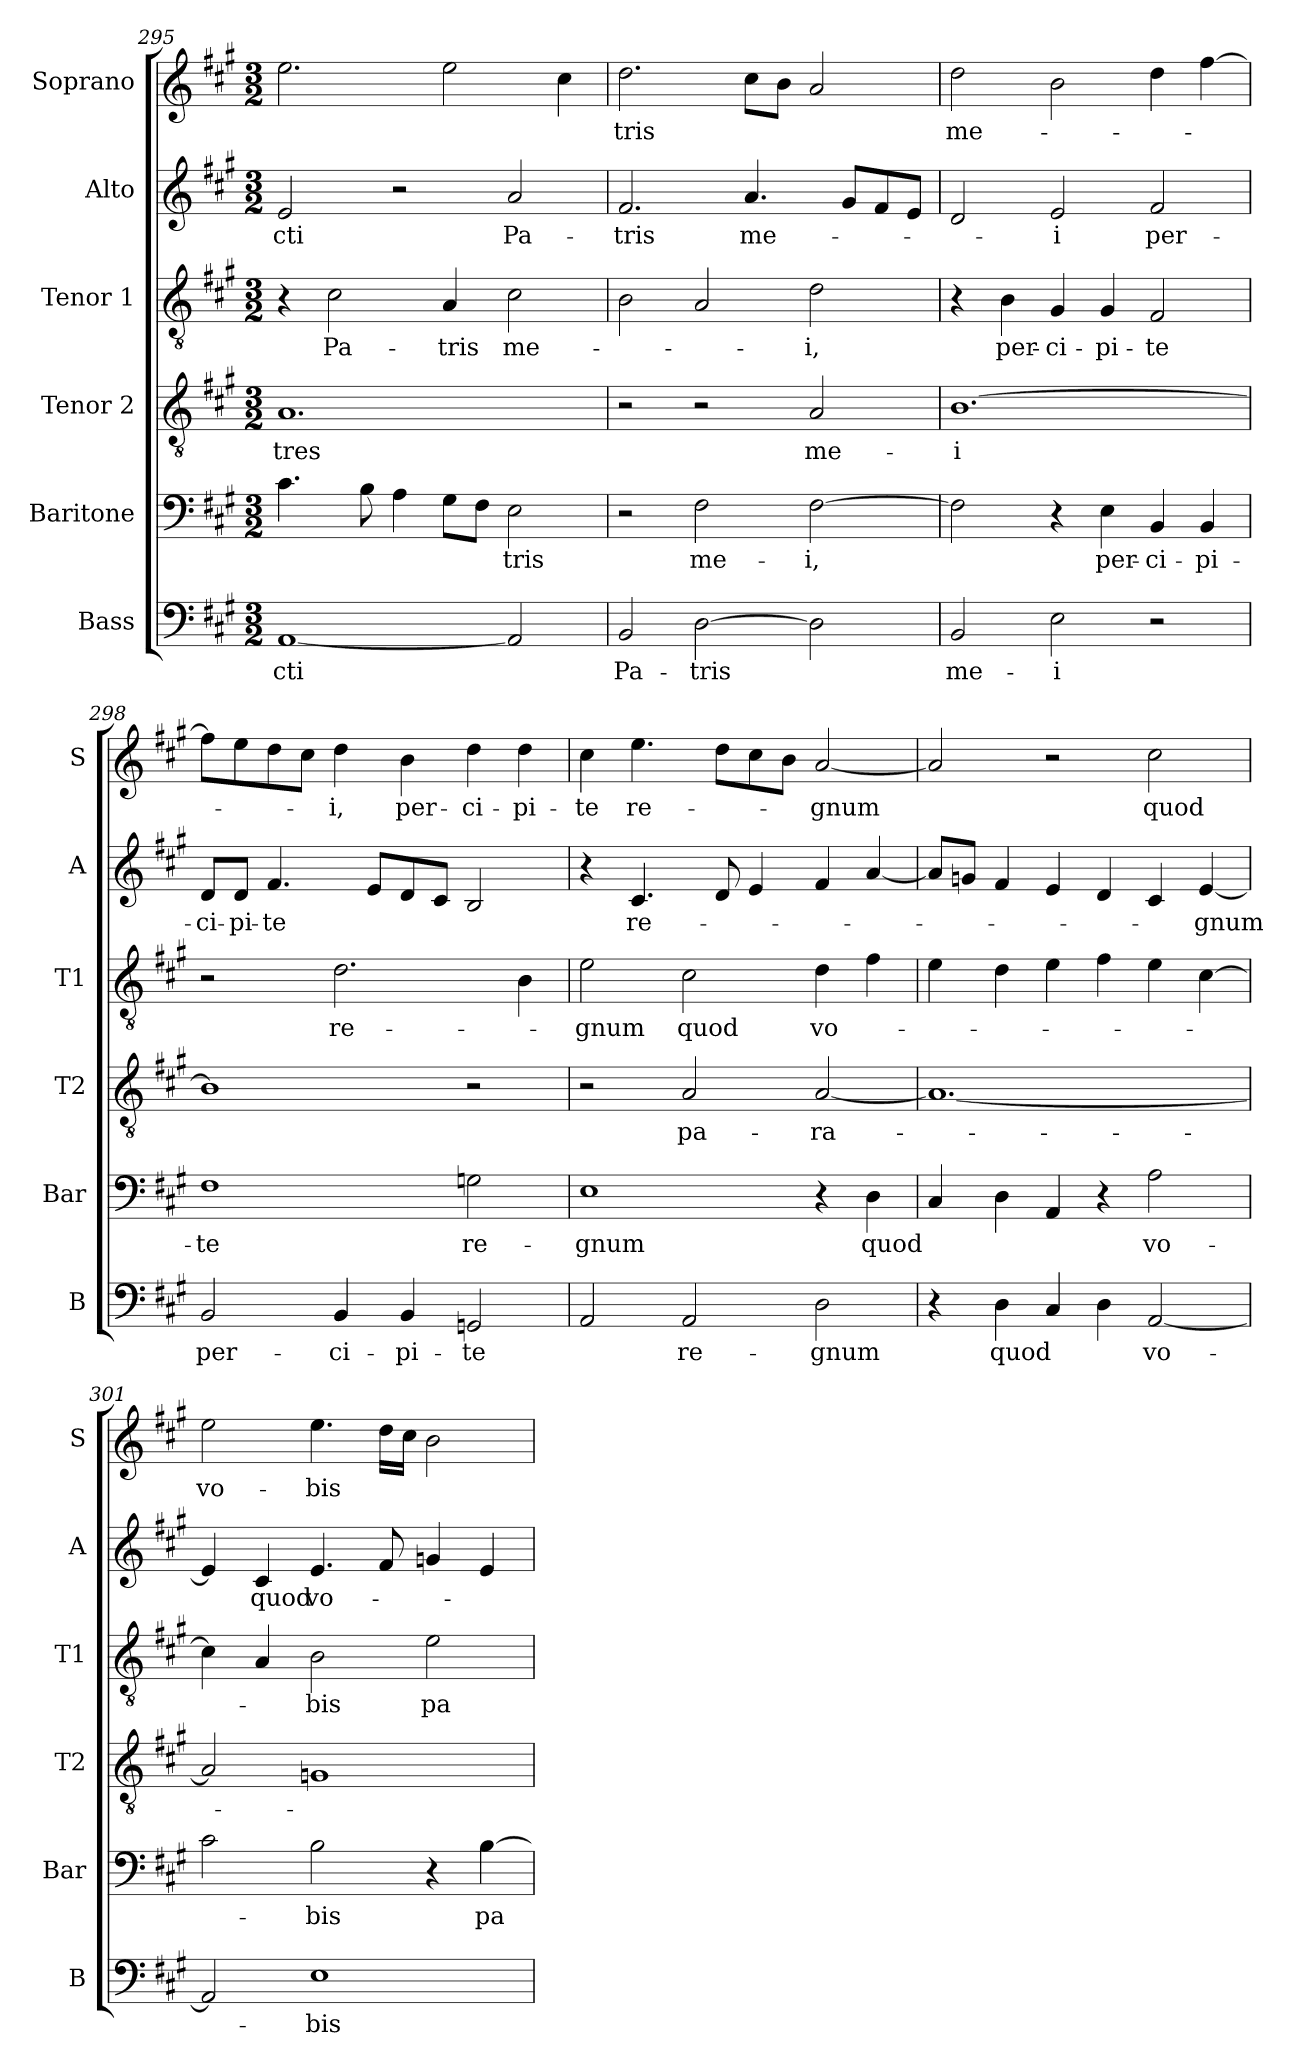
**kern	**text	**kern	**text	**kern	**text	**kern	**text	**kern	**text	**kern	**text
*part6	*part6	*part5	*part5	*part4	*part4	*part3	*part3	*part2	*part2	*part1	*part1
*staff6	*staff6	*staff5	*staff5	*staff4	*staff4	*staff3	*staff3	*staff2	*staff2	*staff1	*staff1
*I"Bass	*	*I"Baritone	*	*I"Tenor 2	*	*I"Tenor 1	*	*I"Alto	*	*I"Soprano	*
*I'B	*	*I'Bar	*	*I'T2	*	*I'T1	*	*I'A	*	*I'S	*
*clefF4	*	*clefF4	*	*clefGv2	*	*clefGv2	*	*clefG2	*	*clefG2	*
*k[f#c#g#]	*	*k[f#c#g#]	*	*k[f#c#g#]	*	*k[f#c#g#]	*	*k[f#c#g#]	*	*k[f#c#g#]	*
*M3/2	*	*M3/2	*	*M3/2	*	*M3/2	*	*M3/2	*	*M3/2	*
=295	=295	=295	=295	=295	=295	=295	=295	=295	=295	=295	=295
[1AA	-cti	4.c#\	.	1.A	-tres	4r	.	2e/	-cti	2.ee\	.
.	.	.	.	.	.	2c#\	Pa-	.	.	.	.
.	.	8B\	.	.	.	.	.	.	.	.	.
.	.	4A\	.	.	.	.	.	2r	.	.	.
.	.	8G#\L	.	.	.	4A/	-tris	.	.	2ee\	.
.	.	8F#\J	.	.	.	.	.	.	.	.	.
2AA/]	.	2E\	-tris	.	.	2c#\	me-	2a/	Pa-	.	.
.	.	.	.	.	.	.	.	.	.	4cc#\	.
=296	=296	=296	=296	=296	=296	=296	=296	=296	=296	=296	=296
2BB/	Pa-	2r	.	2r	.	2B\	.	2.f#/	-tris	2.dd\	-tris
[2D\	-tris	2F#\	me-	2r	.	2A/	.	.	.	.	.
.	.	.	.	.	.	.	.	4.a/	me-	8cc#\L	.
.	.	.	.	.	.	.	.	.	.	8b\J	.
2D\]	.	[2F#\	-i,	2A/	me-	2d\	-i,	.	.	2a/	.
.	.	.	.	.	.	.	.	8g#/L	.	.	.
.	.	.	.	.	.	.	.	8f#/	.	.	.
.	.	.	.	.	.	.	.	8e/J	.	.	.
=297	=297	=297	=297	=297	=297	=297	=297	=297	=297	=297	=297
2BB/	me-	2F#\]	.	[1.B	-i	4r	.	2d/	.	2dd\	me-
.	.	.	.	.	.	4B\	per-	.	.	.	.
2E\	-i	4r	.	.	.	4G#/	-ci-	2e/	-i	2b\	.
.	.	4E\	per-	.	.	4G#/	-pi-	.	.	.	.
2r	.	4BB/	-ci-	.	.	2F#/	-te	2f#/	per-	4dd\	.
.	.	4BB/	-pi-	.	.	.	.	.	.	[4ff#\	.
=298	=298	=298	=298	=298	=298	=298	=298	=298	=298	=298	=298
2BB/	per-	1F#	-te	1B]	.	2r	.	8d/L	-ci-	8ff#\L]	.
.	.	.	.	.	.	.	.	8d/J	-pi-	8ee\	.
.	.	.	.	.	.	.	.	4.f#/	-te	8dd\	.
.	.	.	.	.	.	.	.	.	.	8cc#\J	.
4BB/	-ci-	.	.	.	.	2.d\	re-	.	.	4dd\	-i,
.	.	.	.	.	.	.	.	8e/L	.	.	.
4BB/	-pi-	.	.	.	.	.	.	8d/	.	4b\	per-
.	.	.	.	.	.	.	.	8c#/J	.	.	.
2GGn/	-te	2Gn\	re-	2r	.	.	.	2B/	.	4dd\	-ci-
.	.	.	.	.	.	4B\	.	.	.	4dd\	-pi-
=299	=299	=299	=299	=299	=299	=299	=299	=299	=299	=299	=299
2AA/	.	1E	-gnum	2r	.	2e\	-gnum	4r	.	4cc#\	-te
.	.	.	.	.	.	.	.	4.c#/	re-	4.ee\	re-
2AA/	re-	.	.	2A/	pa-	2c#\	quod	.	.	.	.
.	.	.	.	.	.	.	.	8d/	.	8dd\L	.
.	.	.	.	.	.	.	.	4e/	.	8cc#\	.
.	.	.	.	.	.	.	.	.	.	8b\J	.
2D\	-gnum	4r	.	[2A/	-ra-	4d\	vo-	4f#/	.	[2a/	-gnum
.	.	4D\	quod	.	.	4f#\	.	[4a/	.	.	.
=300	=300	=300	=300	=300	=300	=300	=300	=300	=300	=300	=300
4r	.	4C#/	.	1.A_	.	4e\	.	8a/L]	.	2a/]	.
.	.	.	.	.	.	.	.	8gn/J	.	.	.
4D\	quod	4D\	.	.	.	4d\	.	4f#/	.	.	.
4C#/	.	4AA/	.	.	.	4e\	.	4e/	.	2r	.
4D\	.	4r	.	.	.	4f#\	.	4d/	.	.	.
[2AA/	vo-	2A\	vo-	.	.	4e\	.	4c#/	.	2cc#\	quod
.	.	.	.	.	.	[4c#\	.	[4e/	-gnum	.	.
=301	=301	=301	=301	=301	=301	=301	=301	=301	=301	=301	=301
2AA/]	.	2c#\	.	2A/]	.	4c#\]	.	4e/]	.	2ee\	vo-
.	.	.	.	.	.	4A/	.	4c#/	quod	.	.
1E	-bis	2B\	-bis	1Gn	.	2B\	-bis	4.e/	vo-	4.ee\	-bis
.	.	.	.	.	.	.	.	8f#/	.	16dd\LL	.
.	.	.	.	.	.	.	.	.	.	16cc#\JJ	.
.	.	4r	.	.	.	2e\	pa-	4gn/	.	2b\	.
.	.	[4B\	pa-	.	.	.	.	4e/	.	.	.
=	=	=	=	=	=	=	=	=	=	=	=
*-	*-	*-	*-	*-	*-	*-	*-	*-	*-	*-	*-
